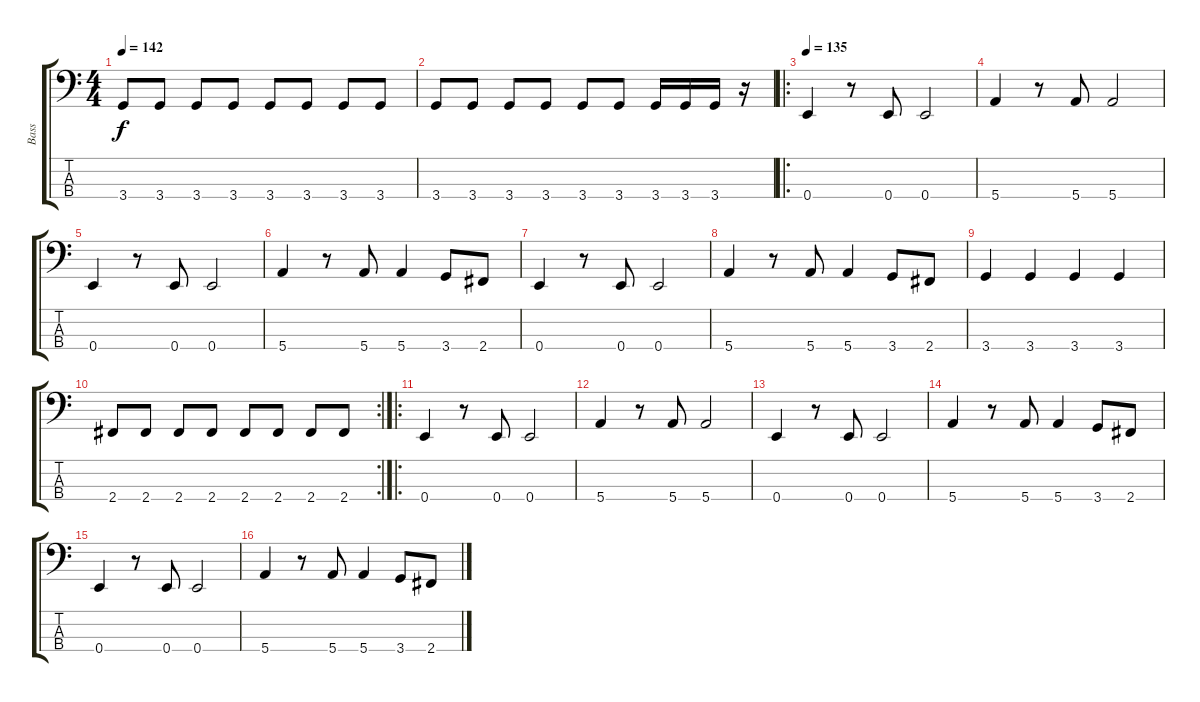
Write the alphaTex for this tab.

\track ("Bass" "Bass") {instrument electricbassfinger}
\staff {score tabs}
\tuning (G2 D2 A1 E1) {hide}
\ts (4 4)
\tempo 142
\clef f4
\ks c
3.4.8{dy f} 3.4.8 3.4.8 3.4.8 3.4.8 3.4.8 3.4.8 3.4.8 |
3.4.8 3.4.8 3.4.8 3.4.8 3.4.8 3.4.8 3.4.16 3.4.16 3.4.16 r.16 |
\ro
\tempo 135
0.4.4 r.8 0.4.8 0.4.2 |
5.4.4 r.8 5.4.8 5.4.2 |
0.4.4 r.8 0.4.8 0.4.2 |
5.4.4 r.8 5.4.8 5.4.4 3.4.8 2.4.8 |
0.4.4 r.8 0.4.8 0.4.2 |
5.4.4 r.8 5.4.8 5.4.4 3.4.8 2.4.8 |
3.4.4 3.4.4 3.4.4 3.4.4 |
\rc 2
2.4.8 2.4.8 2.4.8 2.4.8 2.4.8 2.4.8 2.4.8 2.4.8 |
\ro
0.4.4 r.8 0.4.8 0.4.2 |
5.4.4 r.8 5.4.8 5.4.2 |
0.4.4 r.8 0.4.8 0.4.2 |
5.4.4 r.8 5.4.8 5.4.4 3.4.8 2.4.8 |
0.4.4 r.8 0.4.8 0.4.2 |
5.4.4 r.8 5.4.8 5.4.4 3.4.8 2.4.8
